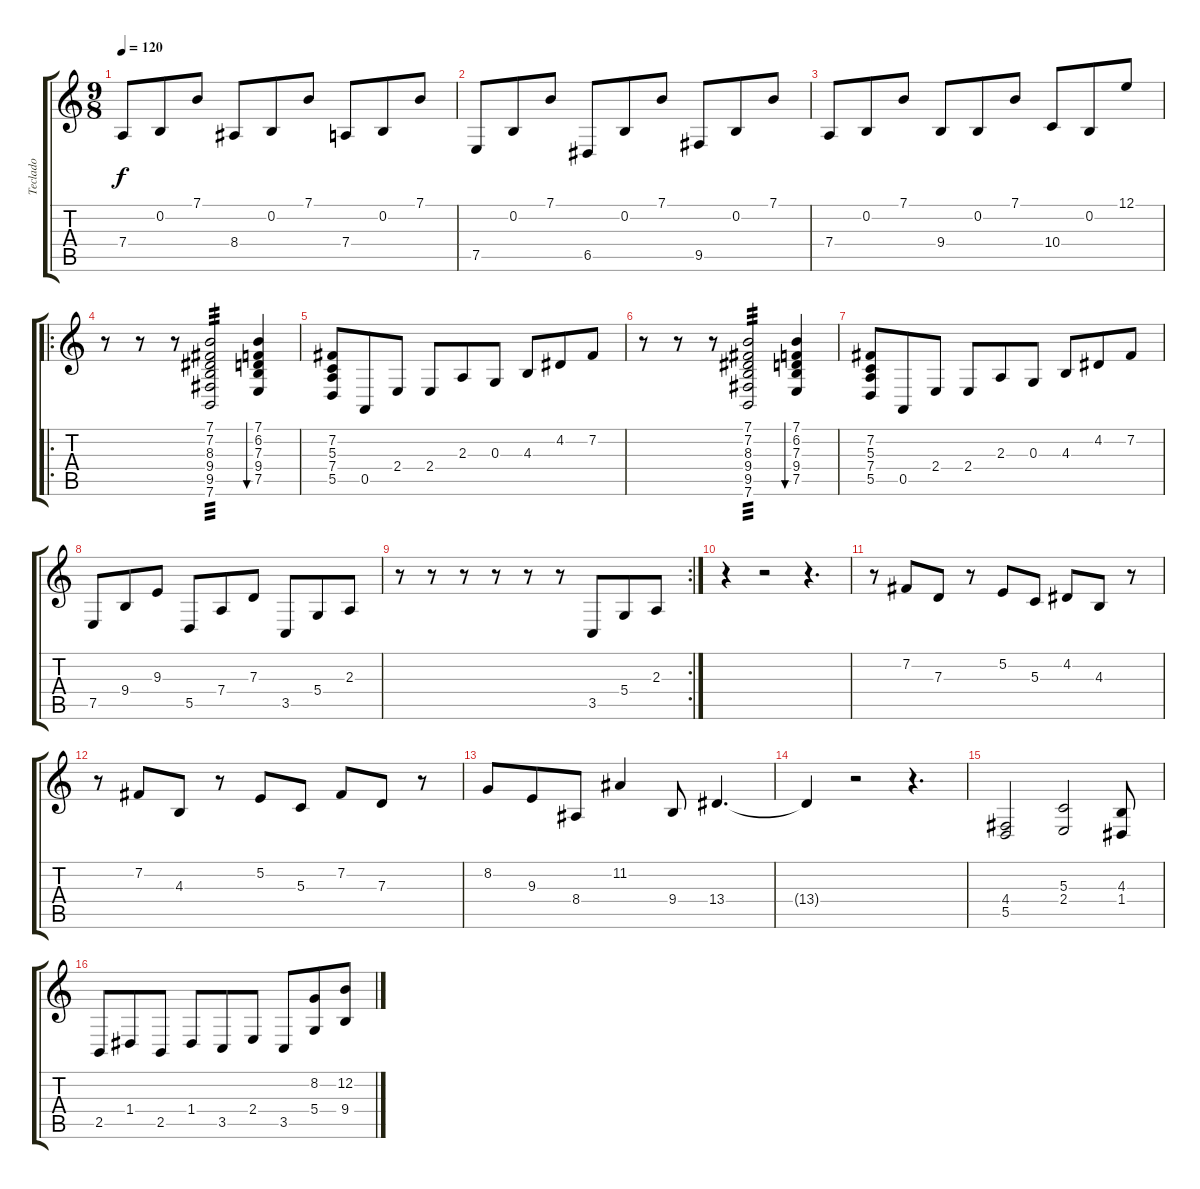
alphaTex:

\track ("Teclado" "Teclado") {instrument drawbarorgan}
\staff {score tabs}
\tuning (E4 B3 G3 D3 A2 E2) {hide}
\ts (9 8)
\tempo 120
\clef g2
\ks c
7.4.8{dy f} 0.2.8 7.1.8 8.4.8 0.2.8 7.1.8 7.4.8 0.2.8 7.1.8 |
7.5.8 0.2.8 7.1.8 6.5.8 0.2.8 7.1.8 9.5.8 0.2.8 7.1.8 |
7.4.8 0.2.8 7.1.8 9.4.8 0.2.8 7.1.8 10.4.8 0.2.8 12.1.8 |
\ro
r.8 r.8 r.8 (7.1 7.2 8.3 9.4 9.5 7.6).2{tp 3} (7.1 6.2 7.3 9.4 7.5).4{bu 60} |
(7.2 5.3 7.4 5.5).8 0.5.8 2.4.8 2.4.8 2.3.8 0.3.8 4.3.8 4.2.8 7.2.8 |
r.8 r.8 r.8 (7.1 7.2 8.3 9.4 9.5 7.6).2{tp 3} (7.1 6.2 7.3 9.4 7.5).4{bu 60} |
(7.2 5.3 7.4 5.5).8 0.5.8 2.4.8 2.4.8 2.3.8 0.3.8 4.3.8 4.2.8 7.2.8 |
7.5.8 9.4.8 9.3.8 5.5.8 7.4.8 7.3.8 3.5.8 5.4.8 2.3.8 |
\rc 2
r.8 r.8 r.8 r.8 r.8 r.8 3.5.8 5.4.8 2.3.8 |
r.4 r.2 r.4{d} |
r.8 7.2.8 7.3.8 r.8 5.2.8 5.3.8 4.2.8 4.3.8 r.8 |
r.8 7.2.8 4.3.8 r.8 5.2.8 5.3.8 7.2.8 7.3.8 r.8 |
8.2.8 9.3.8 8.4.8 11.2.4 9.4.8 13.4.4{d} |
13.4{t}.4 r.2 r.4{d} |
(4.4 5.5).2 (5.3 2.4).2 (4.3 1.4).8 |
2.5.8 1.4.8 2.5.8 1.4.8 3.5.8 2.4.8 3.5.8 (8.2 5.4).8 (12.2 9.4).8
